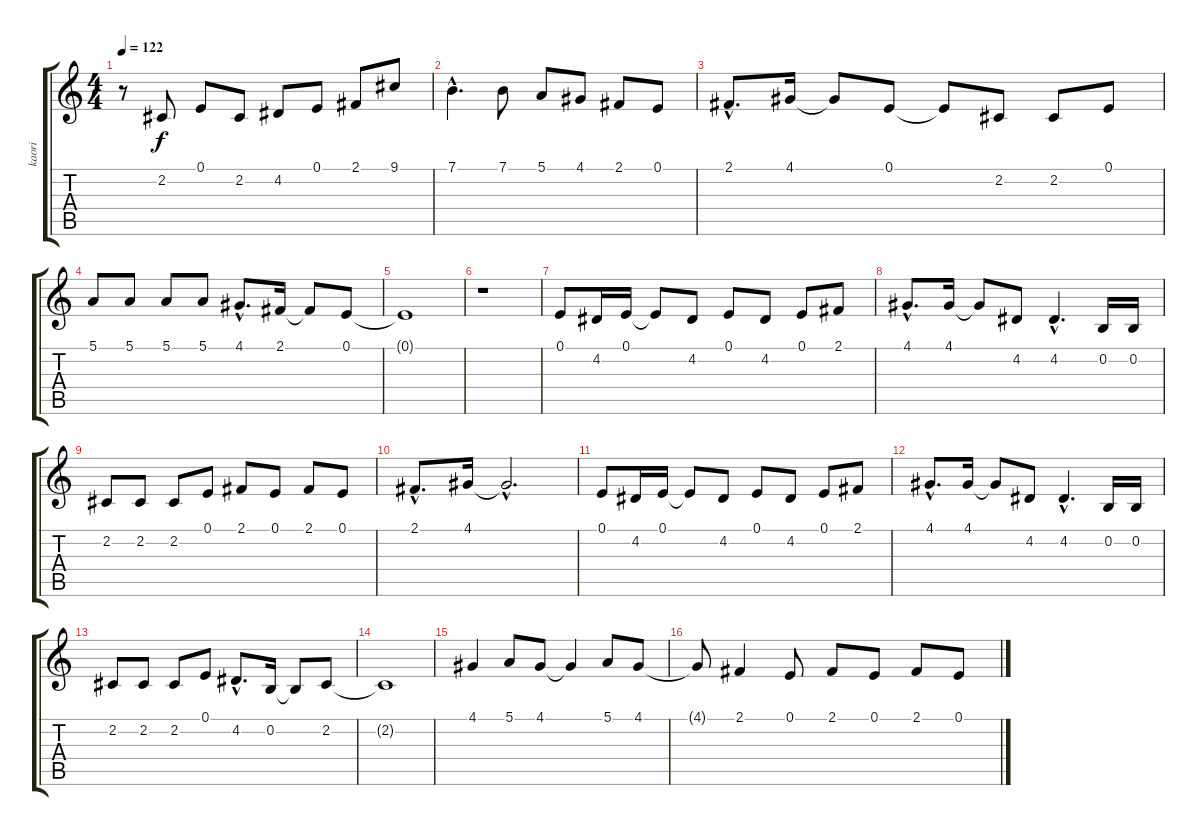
\track ("kaori" "kaori") {instrument lead2sawtooth}
\staff {score tabs}
\tuning (E4 B3 G3 D3 A2 E2) {hide}
\ts (4 4)
\tempo 122
\clef g2
\ks c
r.8{dy f} 2.2.8 0.1.8 2.2.8 4.2.8 0.1.8 2.1.8 9.1.8 |
7.1{hac}.4{d} 7.1.8 5.1.8 4.1.8 2.1.8 0.1.8 |
2.1{hac}.8{d} 4.1.16 4.1{t}.8 0.1.8 0.1{t}.8 2.2.8 2.2.8 0.1.8 |
5.1.8 5.1.8 5.1.8 5.1.8 4.1{hac}.8{d} 2.1.16 2.1{t}.8 0.1.8 |
0.1{t}.1 |
r.1 |
0.1.8 4.2.16 0.1.16 0.1{t}.8 4.2.8 0.1.8 4.2.8 0.1.8 2.1.8 |
4.1{hac}.8{d} 4.1.16 4.1{t}.8 4.2.8 4.2{hac}.4{d} 0.2.16 0.2.16 |
2.2.8 2.2.8 2.2.8 0.1.8 2.1.8 0.1.8 2.1.8 0.1.8 |
2.1{hac}.8{d} 4.1.16 4.1{hac t}.2{d} |
0.1.8 4.2.16 0.1.16 0.1{t}.8 4.2.8 0.1.8 4.2.8 0.1.8 2.1.8 |
4.1{hac}.8{d} 4.1.16 4.1{t}.8 4.2.8 4.2{hac}.4{d} 0.2.16 0.2.16 |
2.2.8 2.2.8 2.2.8 0.1.8 4.2{hac}.8{d} 0.2.16 0.2{t}.8 2.2.8 |
2.2{t}.1 |
4.1.4 5.1.8 4.1.8 4.1{t}.4 5.1.8 4.1.8 |
4.1{t}.8 2.1.4 0.1.8 2.1.8 0.1.8 2.1.8 0.1.8
